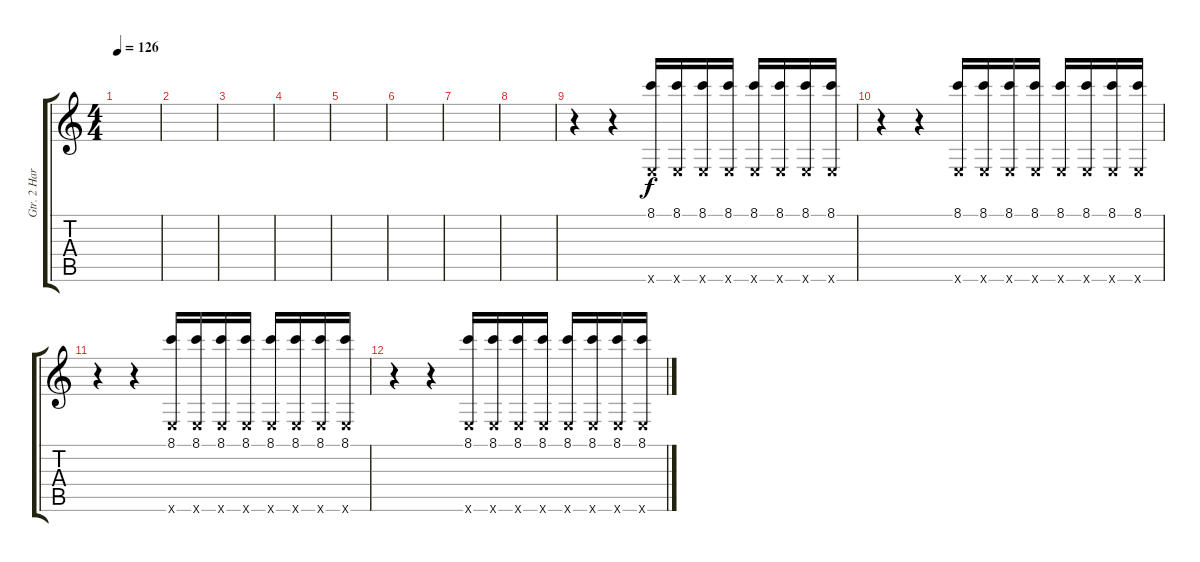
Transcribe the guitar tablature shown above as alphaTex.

\track ("Gtr. 2 Harmonics" "Gtr. 2 Har") {instrument distortionguitar}
\staff {score tabs}
\tuning (E4 B3 G3 D3 A2 E2) {hide}
\ts (4 4)
\tempo 126
\clef g2
\ks c
|
|
|
|
|
|
|
|
r.4 r.4 (8.1 0.6{x}).16 (8.1 0.6{x}).16 (8.1 0.6{x}).16 (8.1 0.6{x}).16 (8.1 0.6{x}).16 (8.1 0.6{x}).16 (8.1 0.6{x}).16 (8.1 0.6{x}).16 |
r.4 r.4 (8.1 0.6{x}).16 (8.1 0.6{x}).16 (8.1 0.6{x}).16 (8.1 0.6{x}).16 (8.1 0.6{x}).16 (8.1 0.6{x}).16 (8.1 0.6{x}).16 (8.1 0.6{x}).16 |
r.4 r.4 (8.1 0.6{x}).16 (8.1 0.6{x}).16 (8.1 0.6{x}).16 (8.1 0.6{x}).16 (8.1 0.6{x}).16 (8.1 0.6{x}).16 (8.1 0.6{x}).16 (8.1 0.6{x}).16 |
r.4 r.4 (8.1 0.6{x}).16 (8.1 0.6{x}).16 (8.1 0.6{x}).16 (8.1 0.6{x}).16 (8.1 0.6{x}).16 (8.1 0.6{x}).16 (8.1 0.6{x}).16 (8.1 0.6{x}).16
